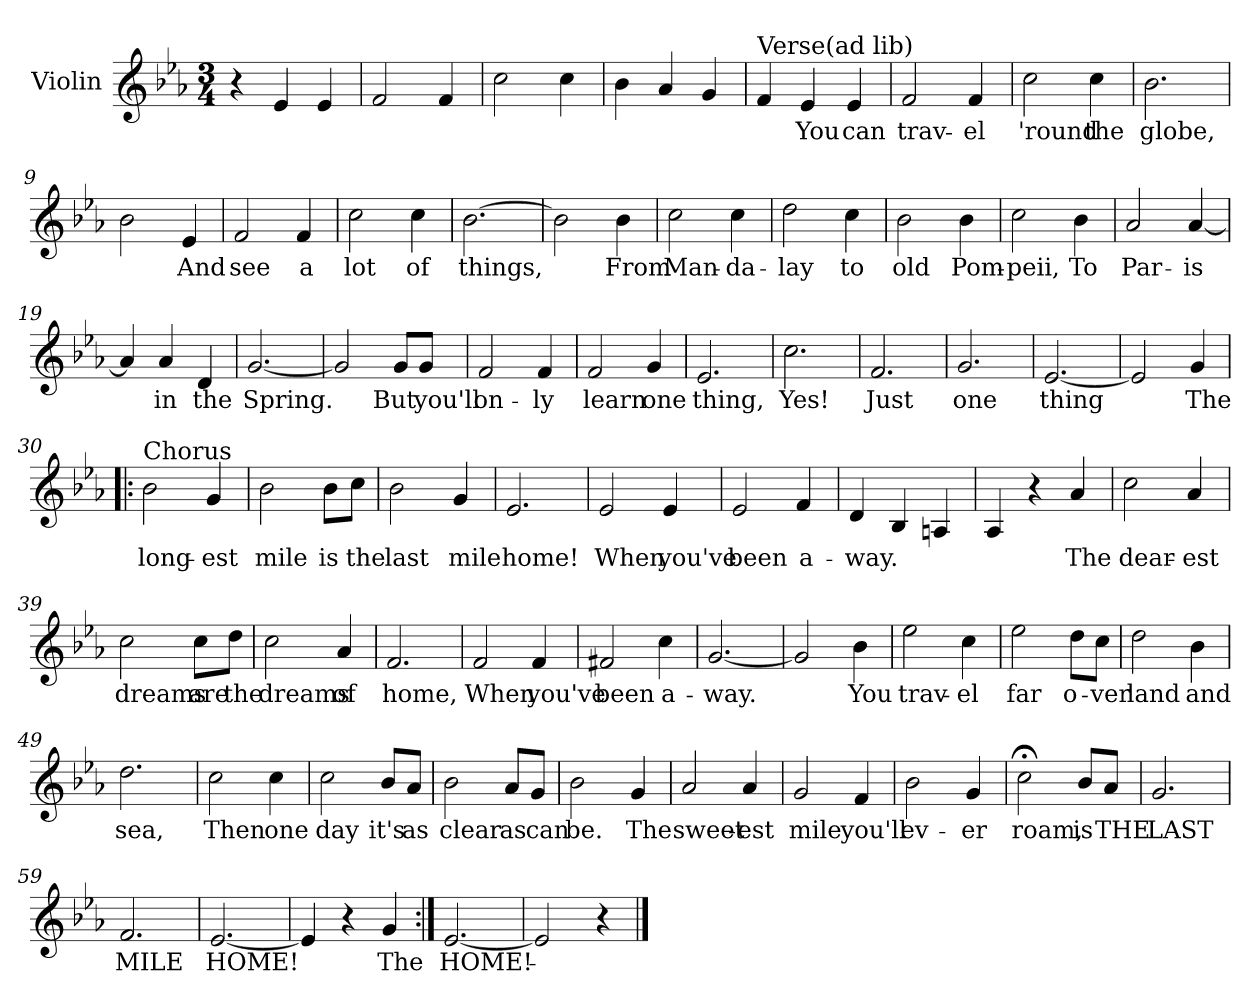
**kern	**text
*part1	*part1
*staff1	*staff1
*I"Violin	*
*I'Vln	*
*clefG2	*
*k[b-e-a-]	*
*E-:	*
*M3/4	*
=1	=1
4r	.
4e-/	.
4e-/	.
=2	=2
2f/	.
4f/	.
=3	=3
2cc\	.
4cc\	.
=4	=4
4b-\	.
4a-/	.
4g/	.
=5	=5
!LO:TX:a:t=Verse(ad lib)	!
4f/	.
4e-/	You
4e-/	can
=6	=6
2f/	trav-
4f/	-el
=7	=7
2cc\	'round
4cc\	the
=8	=8
2.b-\	globe,
!!LO:LB:g=z
=9	=9
2b-\	.
4e-/	And
=10	=10
2f/	see
4f/	a
=11	=11
2cc\	lot
4cc\	of
=12	=12
[2.b-\	things,
=13	=13
2b-\]	.
4b-\	From
=14	=14
2cc\	Man-
4cc\	-da-
=15	=15
2dd\	-lay
4cc\	to
=16	=16
2b-\	old
4b-\	Pom-
!!LO:LB:g=z
=17	=17
2cc\	-peii,
4b-\	To
=18	=18
2a-/	Par-
[4a-/	-is
=19	=19
4a-/]	.
4a-/	in
4d/	the
=20	=20
[2.g/	Spring.
=21	=21
2g/]	.
8g/L	But
8g/J	you'll
=22	=22
2f/	on-
4f/	-ly
=23	=23
2f/	learn
4g/	one
=24	=24
2.e-/	thing,
!!LO:LB:g=z
=25	=25
2.cc\	Yes!
=26	=26
2.f/	Just
=27	=27
2.g/	one
=28	=28
[2.e-/	thing
=29	=29
2e-/]	.
4g/	The
=30!|:	=30!|:
!LO:TX:a:t=Chorus	!
2b-\	long-
4g/	-est
=31	=31
2b-\	mile
8b-\L	is
8cc\J	the
=32	=32
2b-\	last
4g/	mile
!!LO:LB:g=z
=33	=33
2.e-/	home!
=34	=34
2e-/	When
4e-/	you've
=35	=35
2e-/	been
4f/	a-
=36	=36
4d/	-way.
4B-/	.
4An/	.
=37	=37
4A-/	.
4r	.
4a-/	The
=38	=38
2cc\	dear-
4a-/	-est
=39	=39
2cc\	dreams
8cc\L	are
8dd\J	the
=40	=40
2cc\	dreams
4a-/	of
!!LO:LB:g=z
=41	=41
2.f/	home,
=42	=42
2f/	When
4f/	you've
=43	=43
2f#X/	been
4cc\	a-
=44	=44
[2.g/	-way.
=45	=45
2g/]	.
4b-\	You
=46	=46
2ee-\	trav-
4cc\	-el
=47	=47
2ee-\	far
8dd\L	o-
8cc\J	-ver
=48	=48
2dd\	land
4b-\	and
!!LO:LB:g=z
=49	=49
2.dd\	sea,
=50	=50
2cc\	Then
4cc\	one
=51	=51
2cc\	day
8b-/L	it's
8a-/J	as
=52	=52
2b-\	clear
8a-/L	as
8g/J	can
=53	=53
2b-\	be.
4g/	The
=54	=54
2a-/	sweet-
4a-/	-est
=55	=55
2g/	mile
4f/	you'll
=56	=56
2b-\	ev-
4g/	-er
!!LO:LB:g=z
=57	=57
2cc;<\	roam,
8b-/L	is
8a-/J	THE
=58	=58
2.g/	LAST
=59	=59
2.f/	MILE
=60	=60
[2.e-/	HOME!
=61	=61
4e-/]	.
4r	.
4g/	The
=62:|!	=62:|!
[2.e-/	HOME!-
=63	=63
2e-/]	.
4r	.
==	==
*-	*-
